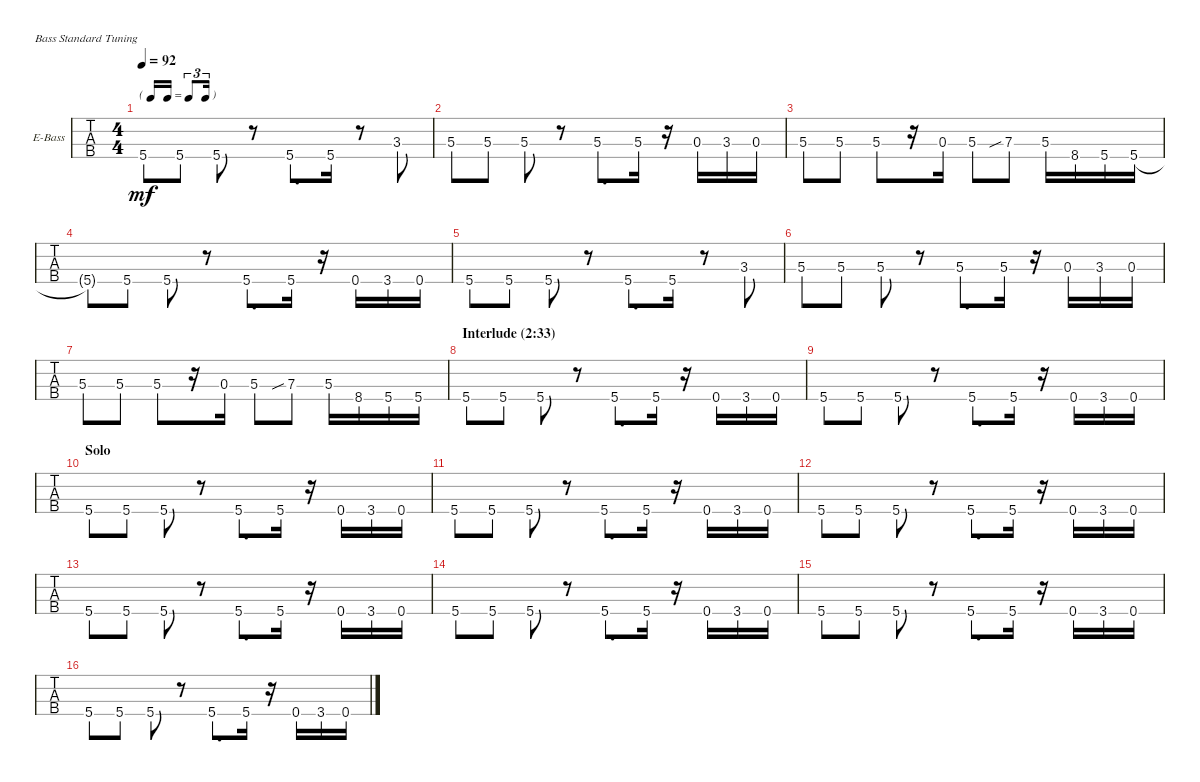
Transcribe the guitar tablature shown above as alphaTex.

\defaultSystemsLayout 4
\bracketExtendMode nobrackets
\firstSystemTrackNameOrientation horizontal
\otherSystemsTrackNameOrientation horizontal
\track ("Electric Bass" "E-Bass") {instrument electricbassfinger}
\staff {tabs}
\tuning (G2 D2 A1 E1)
\ts (4 4)
\tf triplet16th
\tempo 92
\clef f4
\ks c
5.4{st}.8{dy mf} 5.4{st}.8 5.4.8 r.8 5.4{st}.8{d} 5.4{st}.16 r.8 3.3.8 |
5.3{st}.8 5.3{st}.8 5.3.8 r.8 5.3{st}.8{d} 5.3{st}.16 r.16 0.3.16 3.3.16 0.3.16 |
5.3{st}.8 5.3{st}.8 5.3.8 r.16 0.3.16 5.3{st}.8 7.3{sib st}.8 5.3.16 8.4.16 5.4.16 5.4.16 |
5.4{t}.8 5.4{st}.8 5.4.8 r.8 5.4{st}.8{d} 5.4{st}.16 r.16 0.4.16 3.4.16 0.4.16 |
5.4{st}.8 5.4{st}.8 5.4.8 r.8 5.4{st}.8{d} 5.4{st}.16 r.8 3.3.8 |
5.3{st}.8 5.3{st}.8 5.3.8 r.8 5.3{st}.8{d} 5.3{st}.16 r.16 0.3.16 3.3.16 0.3.16 |
5.3{st}.8 5.3{st}.8 5.3.8 r.16 0.3.16 5.3{st}.8 7.3{sib st}.8 5.3.16 8.4.16 5.4.16 5.4.16 |
\section ("" "Interlude (2:33)")
5.4{st}.8 5.4{st}.8 5.4.8 r.8 5.4{st}.8{d} 5.4{st}.16 r.16 0.4.16 3.4.16 0.4.16 |
5.4{st}.8 5.4{st}.8 5.4.8 r.8 5.4{st}.8{d} 5.4{st}.16 r.16 0.4.16 3.4.16 0.4.16 |
\section ("" "Solo")
5.4{st}.8 5.4{st}.8 5.4.8 r.8 5.4{st}.8{d} 5.4{st}.16 r.16 0.4.16 3.4.16 0.4.16 |
5.4{st}.8 5.4{st}.8 5.4.8 r.8 5.4{st}.8{d} 5.4{st}.16 r.16 0.4.16 3.4.16 0.4.16 |
5.4{st}.8 5.4{st}.8 5.4.8 r.8 5.4{st}.8{d} 5.4{st}.16 r.16 0.4.16 3.4.16 0.4.16 |
5.4{st}.8 5.4{st}.8 5.4.8 r.8 5.4{st}.8{d} 5.4{st}.16 r.16 0.4.16 3.4.16 0.4.16 |
5.4{st}.8 5.4{st}.8 5.4.8 r.8 5.4{st}.8{d} 5.4{st}.16 r.16 0.4.16 3.4.16 0.4.16 |
5.4{st}.8 5.4{st}.8 5.4.8 r.8 5.4{st}.8{d} 5.4{st}.16 r.16 0.4.16 3.4.16 0.4.16 |
5.4{st}.8 5.4{st}.8 5.4.8 r.8 5.4{st}.8{d} 5.4{st}.16 r.16 0.4.16 3.4.16 0.4.16
